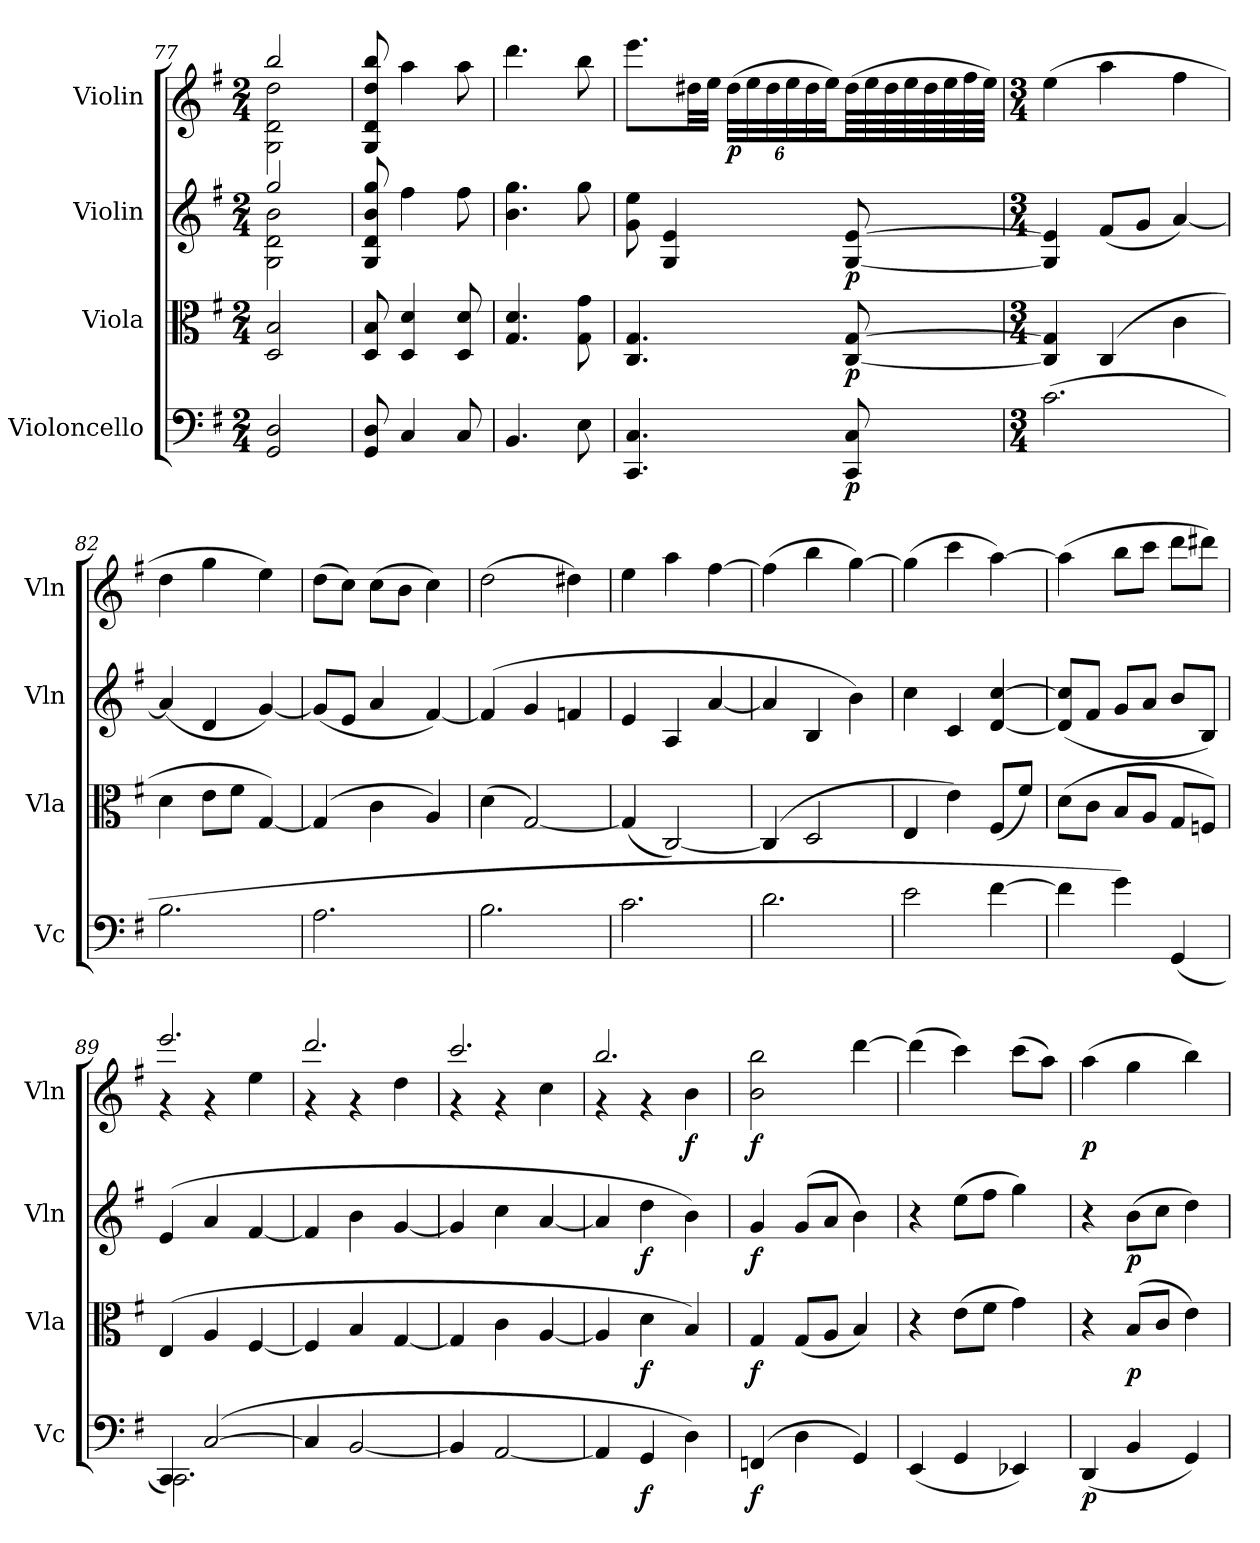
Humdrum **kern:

**kern	**dynam	**kern	**dynam	**kern	**dynam	**kern	**dynam
*part4	*part4	*part3	*part3	*part2	*part2	*part1	*part1
*staff4	*staff4	*staff3	*staff3	*staff2	*staff2	*staff1	*staff1
*I"Violoncello	*	*I"Viola	*	*I"Violin	*	*I"Violin	*
*I'Vc	*	*I'Vla	*	*I'Vln	*	*I'Vln	*
*clefF4	*	*clefC3	*	*clefG2	*	*clefG2	*
*k[f#]	*	*k[f#]	*	*k[f#]	*	*k[f#]	*
*M2/4	*	*M2/4	*	*M2/4	*	*M2/4	*
=77	=77	=77	=77	=77	=77	=77	=77
*	*	*	*	*^	*	*^	*
2GG 2D	.	2D 2B	.	2gg	2G 2d 2b	.	2bb	2G 2d 2dd	.
*	*	*	*	*v	*v	*	*	*	*
*	*	*	*	*	*	*v	*v	*
=78	=78	=78	=78	=78	=78	=78	=78
8GG 8D	.	8D 8B	.	8G 8d 8b 8gg	.	8G 8d 8dd 8bb	.
4C	.	4D 4d	.	4ff#	.	4aa	.
8C	.	8D 8d	.	8ff#	.	8aa	.
=79	=79	=79	=79	=79	=79	=79	=79
4.BB	.	4.G 4.d	.	4.b 4.gg	.	4.ddd	.
8E	.	8G 8g	.	8gg	.	8bb	.
=80	=80	=80	=80	=80	=80	=80	=80
4.CC 4.C	.	4.C 4.G	.	8g 8ee	.	8.eee\L	.
.	.	.	.	4G 4e	.	.	.
.	.	.	.	.	.	32dd#X\LL	.
.	.	.	.	.	.	32ee\JJJ	.
.	.	.	.	.	.	(48dd#\LLL	p
.	.	.	.	.	.	48ee\	.
.	.	.	.	.	.	48dd#\	.
.	.	.	.	.	.	48ee\	.
.	.	.	.	.	.	48dd#\	.
.	.	.	.	.	.	48ee\JJ)	.
8CC 8C	p	[8C [8G	p	[8G [8e	p	(64dd#\LLL	.
.	.	.	.	.	.	64ee\	.
.	.	.	.	.	.	64dd#\	.
.	.	.	.	.	.	64ee\	.
.	.	.	.	.	.	64dd#\	.
.	.	.	.	.	.	64ee\	.
.	.	.	.	.	.	64ff#\	.
.	.	.	.	.	.	64ee\JJJJ)	.
=81	=81	=81	=81	=81	=81	=81	=81
*M3/4	*	*M3/4	*	*M3/4	*	*M3/4	*
*	*	*	*	*	*	*MM154	*
(2.c	.	4C] 4G]	.	4G] 4e]	.	(4ee	.
.	.	(4C	.	(8f#/L	.	4aa	.
.	.	.	.	8g/J	.	.	.
.	.	4c	.	[4a)	.	4ff#	.
=82	=82	=82	=82	=82	=82	=82	=82
2.B	.	4d	.	(4a]	.	4dd	.
.	.	8e\L	.	4d	.	4gg	.
.	.	8f#\J	.	.	.	.	.
.	.	[4G)	.	[4g)	.	4ee)	.
=83	=83	=83	=83	=83	=83	=83	=83
2.A	.	(4G]	.	(8g/L]	.	(8dd\L	.
.	.	.	.	8e/J	.	8cc\J)	.
.	.	4c	.	4a	.	(8cc\L	.
.	.	.	.	.	.	8b\J	.
.	.	4A)	.	[4f#)	.	4cc)	.
=84	=84	=84	=84	=84	=84	=84	=84
2.B	.	(4d	.	(4f#]	.	(2dd	.
.	.	[2G)	.	4g	.	.	.
.	.	.	.	4fn	.	4dd#X)	.
=85	=85	=85	=85	=85	=85	=85	=85
2.c	.	(4G]	.	4e	.	4ee	.
.	.	[2C)	.	4A	.	4aa	.
.	.	.	.	[4a	.	[4ff#	.
=86	=86	=86	=86	=86	=86	=86	=86
2.d	.	(4C]	.	4a]	.	(4ff#]	.
.	.	2D	.	4B	.	4bb	.
.	.	.	.	4b)	.	[4gg)	.
=87	=87	=87	=87	=87	=87	=87	=87
2e	.	4E	.	4cc	.	(4gg]	.
.	.	4e)	.	4c	.	4ccc	.
[4f#	.	(8F#/L	.	[4d [4cc	.	[4aa)	.
.	.	8f#/J)	.	.	.	.	.
=88	=88	=88	=88	=88	=88	=88	=88
4f#]	.	(8d\L	.	(8d]/ 8cc]/L	.	(4aa]	.
.	.	8c\J	.	8f#/J	.	.	.
4g)	.	8B/L	.	8g/L	.	8bb\L	.
.	.	8A/J	.	8a/J	.	8ccc\J	.
(4GG	.	8G/L	.	8b/L	.	8ddd\L	.
.	.	8Fn/J)	.	8B/J)	.	8ddd#X\J)	.
=89	=89	=89	=89	=89	=89	=89	=89
*^	*	*	*	*	*	*^	*
4CC)	2.CC	.	(4E	.	(4e	.	2.eee	4r	.
([2C	.	.	4A	.	4a	.	.	4r	.
.	.	.	[4F#	.	[4f#	.	.	4ee	.
*v	*v	*	*	*	*	*	*	*	*
=90	=90	=90	=90	=90	=90	=90	=90	=90
4C]	.	4F#]	.	4f#]	.	2.ddd	4r	.
[2BB	.	4B	.	4b	.	.	4r	.
.	.	[4G	.	[4g	.	.	4dd	.
=91	=91	=91	=91	=91	=91	=91	=91	=91
4BB]	.	4G]	.	4g]	.	2.ccc	4r	.
[2AA	.	4c	.	4cc	.	.	4r	.
.	.	[4A	.	[4a	.	.	4cc	.
=92	=92	=92	=92	=92	=92	=92	=92	=92
4AA]	.	4A]	.	4a]	.	2.bb	4r	.
4GG	f	4d	f	4dd	f	.	4r	.
4D)	.	4B)	.	4b)	.	.	4b	f
*	*	*	*	*	*	*v	*v	*
=93	=93	=93	=93	=93	=93	=93	=93
(4FFn	f	4G	f	4g	f	2b 2bb	f
4D	.	(8G/L	.	(8g/L	.	.	.
.	.	8A/J	.	8a/J	.	.	.
4GG)	.	4B)	.	4b)	.	[4ddd	.
=94	=94	=94	=94	=94	=94	=94	=94
(4EE	.	4r	.	4r	.	(4ddd]	.
4GG	.	(8e\L	.	(8ee\L	.	4ccc)	.
.	.	8f#\J	.	8ff#\J	.	.	.
4EE-X)	.	4g)	.	4gg)	.	(8ccc\L	.
.	.	.	.	.	.	8aa\J)	.
=95	=95	=95	=95	=95	=95	=95	=95
(4DD	p	4r	.	4r	.	(4aa	p
4BB	.	(8B/L	p	(8b\L	p	4gg	.
.	.	8c/J	.	8cc\J	.	.	.
4GG)	.	4e)	.	4dd)	.	4bb)	.
=	=	=	=	=	=	=	=
*-	*-	*-	*-	*-	*-	*-	*-
